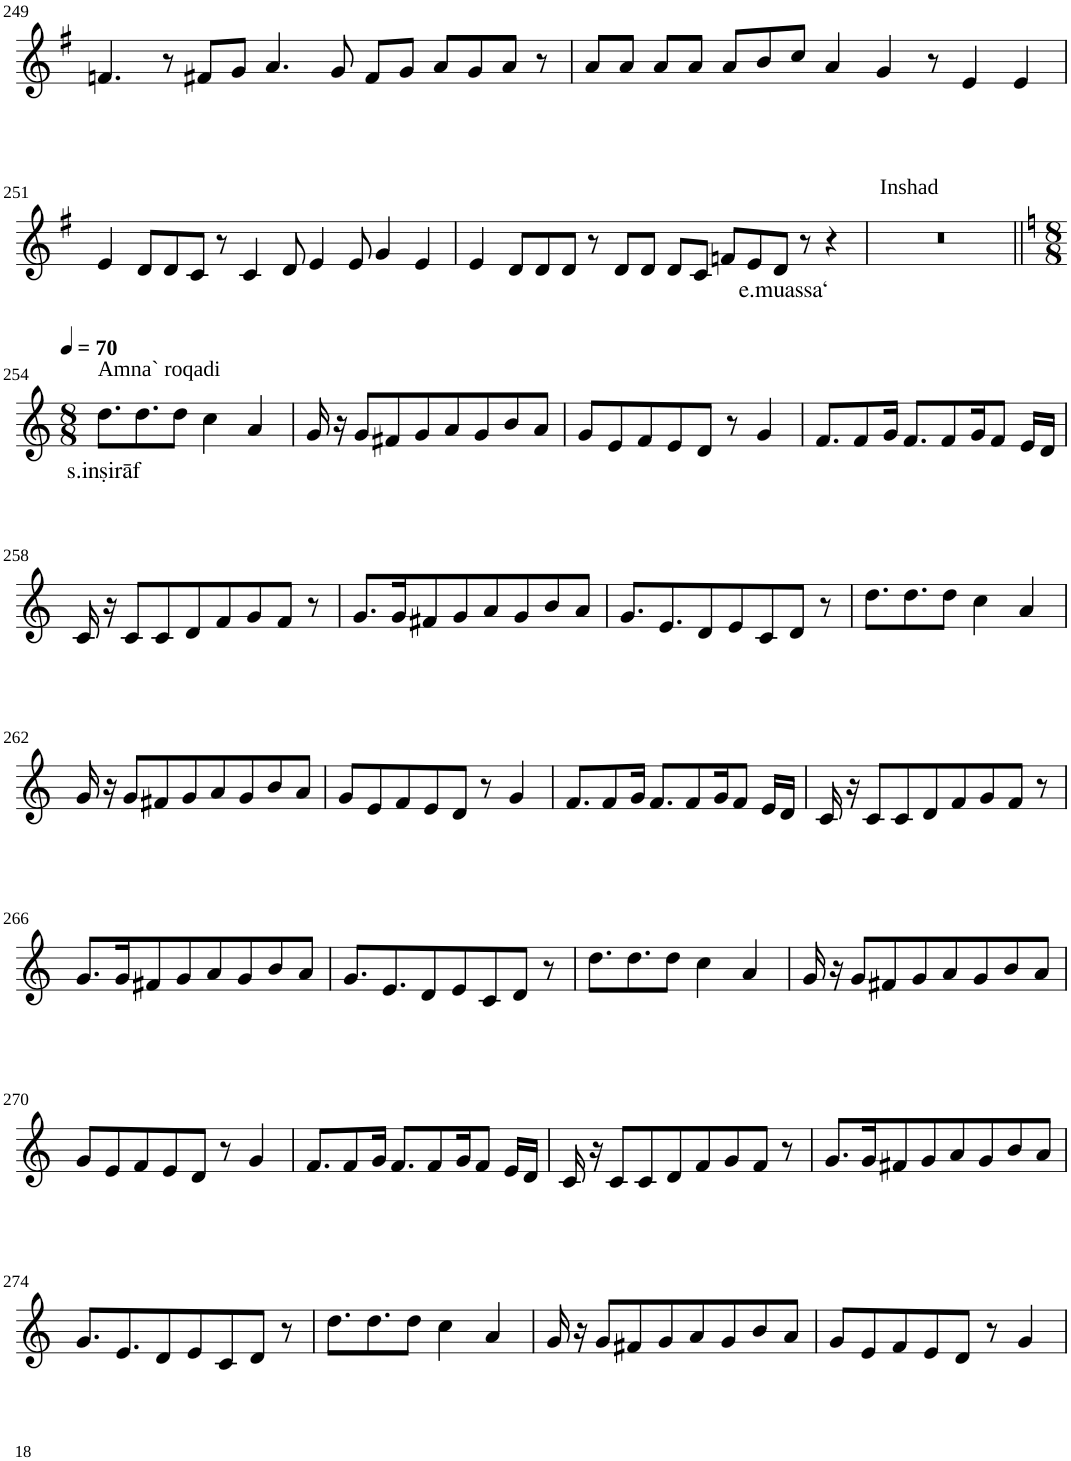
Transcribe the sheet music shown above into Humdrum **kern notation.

**kern	**text
*part1	*part1
*staff1	*staff1
*I"Violin	*
!!LO:PB:g=z
*clefG2	*
*k[f#]	*
*G:	*
*M8/4	*
=249	=249
4.fn/	.
8r	.
8f#X/L	.
8g/J	.
4.a/	.
8g/	.
8f#/L	.
8g/J	.
8a/L	.
8g/	.
8a/J	.
8r	.
=250	=250
8a/L	.
8a/J	.
8a/L	.
8a/J	.
8a/L	.
8b/	.
8cc/J	.
4a/	.
4g/	.
8r	.
4e/	.
4e/	.
!!LO:LB:g=z
=251	=251
4e/	.
8d/L	.
8d/	.
8c/J	.
8r	.
4c/	.
8d/	.
4e/	.
8e/	.
4g/	.
4e/	.
=252	=252
4e/	.
8d/L	.
8d/	.
8d/J	.
8r	.
8d/L	.
8d/J	.
8d/L	.
8c/J	.
8fn/L	.
8e/	.
!	!LO:LY:b
8d/J	e.muassa‘
8r	.
4r	.
=253	=253
!LO:TX:a:t=Inshad	!
0r	.
!!LO:LB:g=z
=254||	=254||
*k[]	*
*C:	*
*M8/8	*
*MM70	*
!LO:TX:a:t=Amna` roqadi	!
!	!LO:LY:b
8.dd\L	s.inṣirāf
8.dd\	.
8dd\J	.
4cc\	.
4a/	.
=255	=255
16g/	.
16r	.
8g/L	.
8f#X/	.
8g/	.
8a/	.
8g/	.
8b/	.
8a/J	.
=256	=256
8g/L	.
8e/	.
8f/	.
8e/	.
8d/J	.
8r	.
4g/	.
=257	=257
8.f/L	.
8f/	.
16g/Jk	.
8.f/L	.
8f/	.
16g/K	.
8f/J	.
16e/LL	.
16d/JJ	.
!!LO:LB:g=z
=258	=258
16c/	.
16r	.
8c/L	.
8c/	.
8d/	.
8f/	.
8g/	.
8f/J	.
8r	.
=259	=259
8.g/L	.
16g/K	.
8f#X/	.
8g/	.
8a/	.
8g/	.
8b/	.
8a/J	.
=260	=260
8.g/L	.
8.e/	.
8d/	.
8e/	.
8c/	.
8d/J	.
8r	.
=261	=261
8.dd\L	.
8.dd\	.
8dd\J	.
4cc\	.
4a/	.
!!LO:LB:g=z
=262	=262
16g/	.
16r	.
8g/L	.
8f#X/	.
8g/	.
8a/	.
8g/	.
8b/	.
8a/J	.
=263	=263
8g/L	.
8e/	.
8f/	.
8e/	.
8d/J	.
8r	.
4g/	.
=264	=264
8.f/L	.
8f/	.
16g/Jk	.
8.f/L	.
8f/	.
16g/K	.
8f/J	.
16e/LL	.
16d/JJ	.
=265	=265
16c/	.
16r	.
8c/L	.
8c/	.
8d/	.
8f/	.
8g/	.
8f/J	.
8r	.
!!LO:LB:g=z
=266	=266
8.g/L	.
16g/K	.
8f#X/	.
8g/	.
8a/	.
8g/	.
8b/	.
8a/J	.
=267	=267
8.g/L	.
8.e/	.
8d/	.
8e/	.
8c/	.
8d/J	.
8r	.
=268	=268
8.dd\L	.
8.dd\	.
8dd\J	.
4cc\	.
4a/	.
=269	=269
16g/	.
16r	.
8g/L	.
8f#X/	.
8g/	.
8a/	.
8g/	.
8b/	.
8a/J	.
!!LO:LB:g=z
=270	=270
8g/L	.
8e/	.
8f/	.
8e/	.
8d/J	.
8r	.
4g/	.
=271	=271
8.f/L	.
8f/	.
16g/Jk	.
8.f/L	.
8f/	.
16g/K	.
8f/J	.
16e/LL	.
16d/JJ	.
=272	=272
16c/	.
16r	.
8c/L	.
8c/	.
8d/	.
8f/	.
8g/	.
8f/J	.
8r	.
=273	=273
8.g/L	.
16g/K	.
8f#X/	.
8g/	.
8a/	.
8g/	.
8b/	.
8a/J	.
!!LO:LB:g=z
=274	=274
8.g/L	.
8.e/	.
8d/	.
8e/	.
8c/	.
8d/J	.
8r	.
=275	=275
8.dd\L	.
8.dd\	.
8dd\J	.
4cc\	.
4a/	.
=276	=276
16g/	.
16r	.
8g/L	.
8f#X/	.
8g/	.
8a/	.
8g/	.
8b/	.
8a/J	.
=277	=277
8g/L	.
8e/	.
8f/	.
8e/	.
8d/J	.
8r	.
4g/	.
=	=
*-	*-
